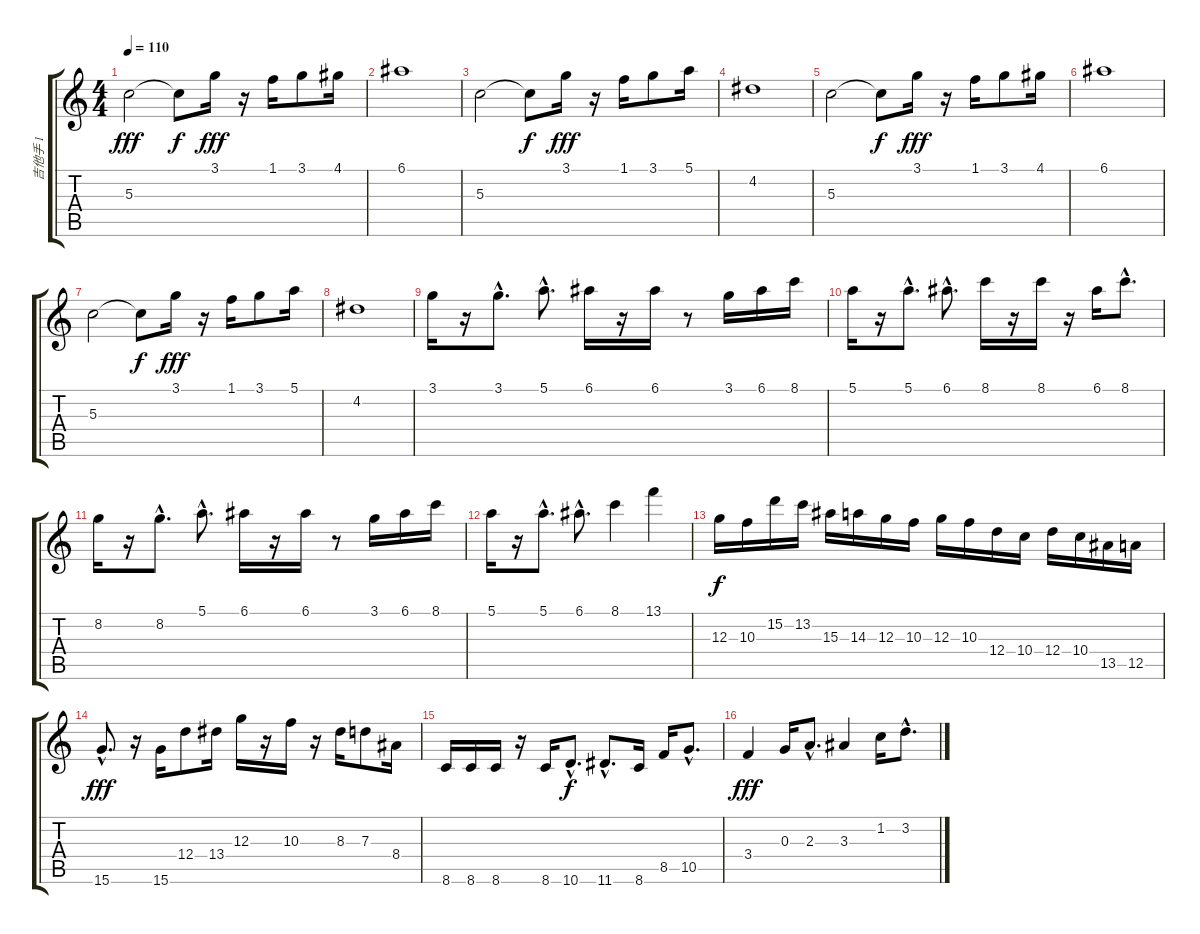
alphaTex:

\track ("吉他手 1" "吉他手 1") {instrument distortionguitar}
\staff {score tabs}
\tuning (E4 B3 G3 D3 A2 E2) {hide}
\ts (4 4)
\tempo 110
\clef g2
\ks c
5.3.2{dy fff} 5.3{t}.8{dy f} 3.1.16{dy fff} r.16 1.1.16 3.1.8 4.1.16 |
6.1.1 |
5.3.2 5.3{t}.8{dy f} 3.1.16{dy fff} r.16 1.1.16 3.1.8 5.1.16 |
4.2.1 |
5.3.2 5.3{t}.8{dy f} 3.1.16{dy fff} r.16 1.1.16 3.1.8 4.1.16 |
6.1.1 |
5.3.2 5.3{t}.8{dy f} 3.1.16{dy fff} r.16 1.1.16 3.1.8 5.1.16 |
4.2.1 |
3.1.16 r.16 3.1{hac}.8{d} 5.1{hac}.8{d} 6.1.16 r.16 6.1.16 r.8 3.1.16 6.1.16 8.1.16 |
5.1.16 r.16 5.1{hac}.8{d} 6.1{hac}.8{d} 8.1.16 r.16 8.1.16 r.16 6.1.16 8.1{hac}.8{d} |
8.2.16 r.16 8.2{hac}.8{d} 5.1{hac}.8{d} 6.1.16 r.16 6.1.16 r.8 3.1.16 6.1.16 8.1.16 |
5.1.16 r.16 5.1{hac}.8{d} 6.1{hac}.8{d} 8.1.4 13.1.4 |
12.3.16{dy f} 10.3.16 15.2.16 13.2.16 15.3.16 14.3.16 12.3.16 10.3.16 12.3.16 10.3.16 12.4.16 10.4.16 12.4.16 10.4.16 13.5.16 12.5.16 |
15.6{hac}.8{d dy fff} r.16 15.6.16 12.4.8 13.4.16 12.3.16 r.16 10.3.16 r.16 8.3.16 7.3.8 8.4.16 |
8.6.16 8.6.16 8.6.16 r.16 8.6.16 10.6{hac}.8{d dy f} 11.6{hac}.8{d} 8.6.16 8.5.16 10.5{hac}.8{d} |
3.4.4{dy fff} 0.3.16 2.3{hac}.8{d} 3.3.4 1.2.16 3.2{hac}.8{d}
